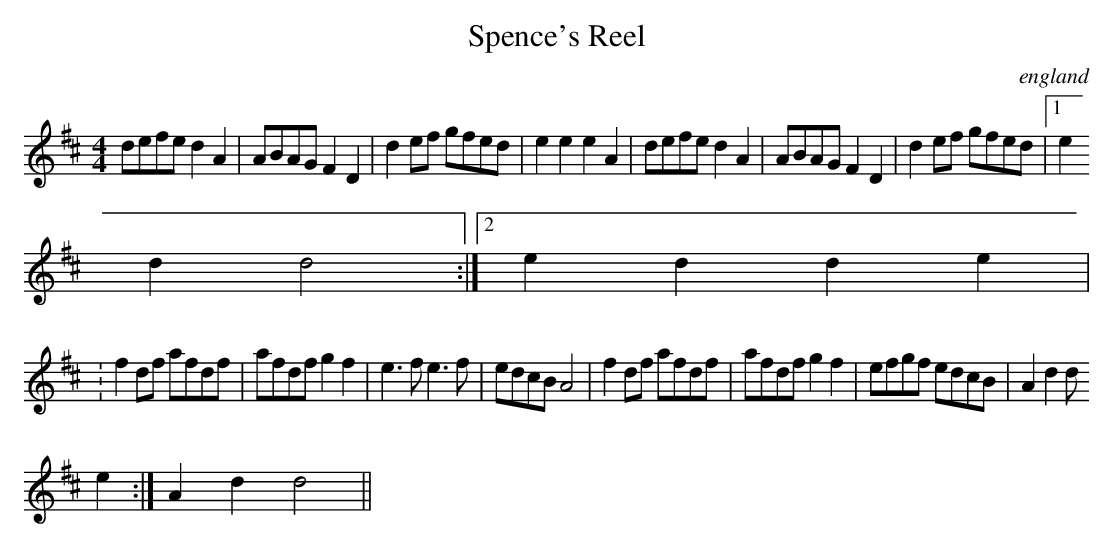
X:1
T:Spence's Reel
O:england
M:4/4
L:1/8
K:D
defe d2A2|ABAG F2D2|d2ef gfed|e2e2e2A2|defe d2A2|ABAG F2D2|d2ef gfed|1e2
d2d4:|2e2d2d2e2|
:f2df afdf|afdf g2f2|e3fe3f |edcB A4|f2df afdf|afdf g2f2|efgf edcB|A2d2d
2e2:|A2d2d4||
